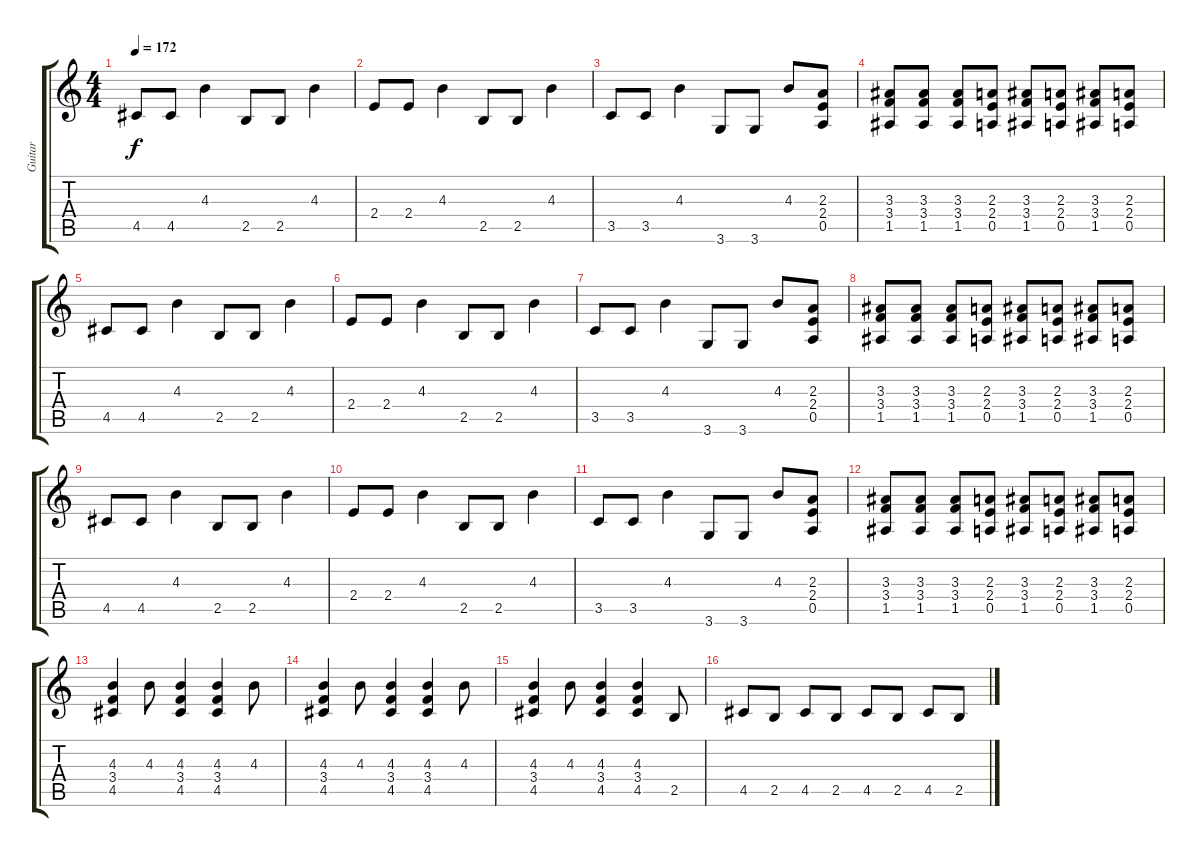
\track ("Guitar" "Guitar") {instrument overdrivenguitar}
\staff {score tabs}
\tuning (E4 B3 G3 D3 A2 E2) {hide}
\ts (4 4)
\tempo 172
\clef g2
\ks c
4.5.8{dy f} 4.5.8 4.3.4 2.5.8 2.5.8 4.3.4 |
2.4.8 2.4.8 4.3.4 2.5.8 2.5.8 4.3.4 |
3.5.8 3.5.8 4.3.4 3.6.8 3.6.8 4.3.8 (2.3 2.4 0.5).8 |
(3.3 3.4 1.5).8 (3.3 3.4 1.5).8 (3.3 3.4 1.5).8 (2.3 2.4 0.5).8 (3.3 3.4 1.5).8 (2.3 2.4 0.5).8 (3.3 3.4 1.5).8 (2.3 2.4 0.5).8 |
4.5.8 4.5.8 4.3.4 2.5.8 2.5.8 4.3.4 |
2.4.8 2.4.8 4.3.4 2.5.8 2.5.8 4.3.4 |
3.5.8 3.5.8 4.3.4 3.6.8 3.6.8 4.3.8 (2.3 2.4 0.5).8 |
(3.3 3.4 1.5).8 (3.3 3.4 1.5).8 (3.3 3.4 1.5).8 (2.3 2.4 0.5).8 (3.3 3.4 1.5).8 (2.3 2.4 0.5).8 (3.3 3.4 1.5).8 (2.3 2.4 0.5).8 |
4.5.8 4.5.8 4.3.4 2.5.8 2.5.8 4.3.4 |
2.4.8 2.4.8 4.3.4 2.5.8 2.5.8 4.3.4 |
3.5.8 3.5.8 4.3.4 3.6.8 3.6.8 4.3.8 (2.3 2.4 0.5).8 |
(3.3 3.4 1.5).8 (3.3 3.4 1.5).8 (3.3 3.4 1.5).8 (2.3 2.4 0.5).8 (3.3 3.4 1.5).8 (2.3 2.4 0.5).8 (3.3 3.4 1.5).8 (2.3 2.4 0.5).8 |
(4.3 3.4 4.5).4 4.3.8 (4.3 3.4 4.5).4 (4.3 3.4 4.5).4 4.3.8 |
(4.3 3.4 4.5).4 4.3.8 (4.3 3.4 4.5).4 (4.3 3.4 4.5).4 4.3.8 |
(4.3 3.4 4.5).4 4.3.8 (4.3 3.4 4.5).4 (4.3 3.4 4.5).4 2.5.8 |
4.5.8 2.5.8 4.5.8 2.5.8 4.5.8 2.5.8 4.5.8 2.5.8
